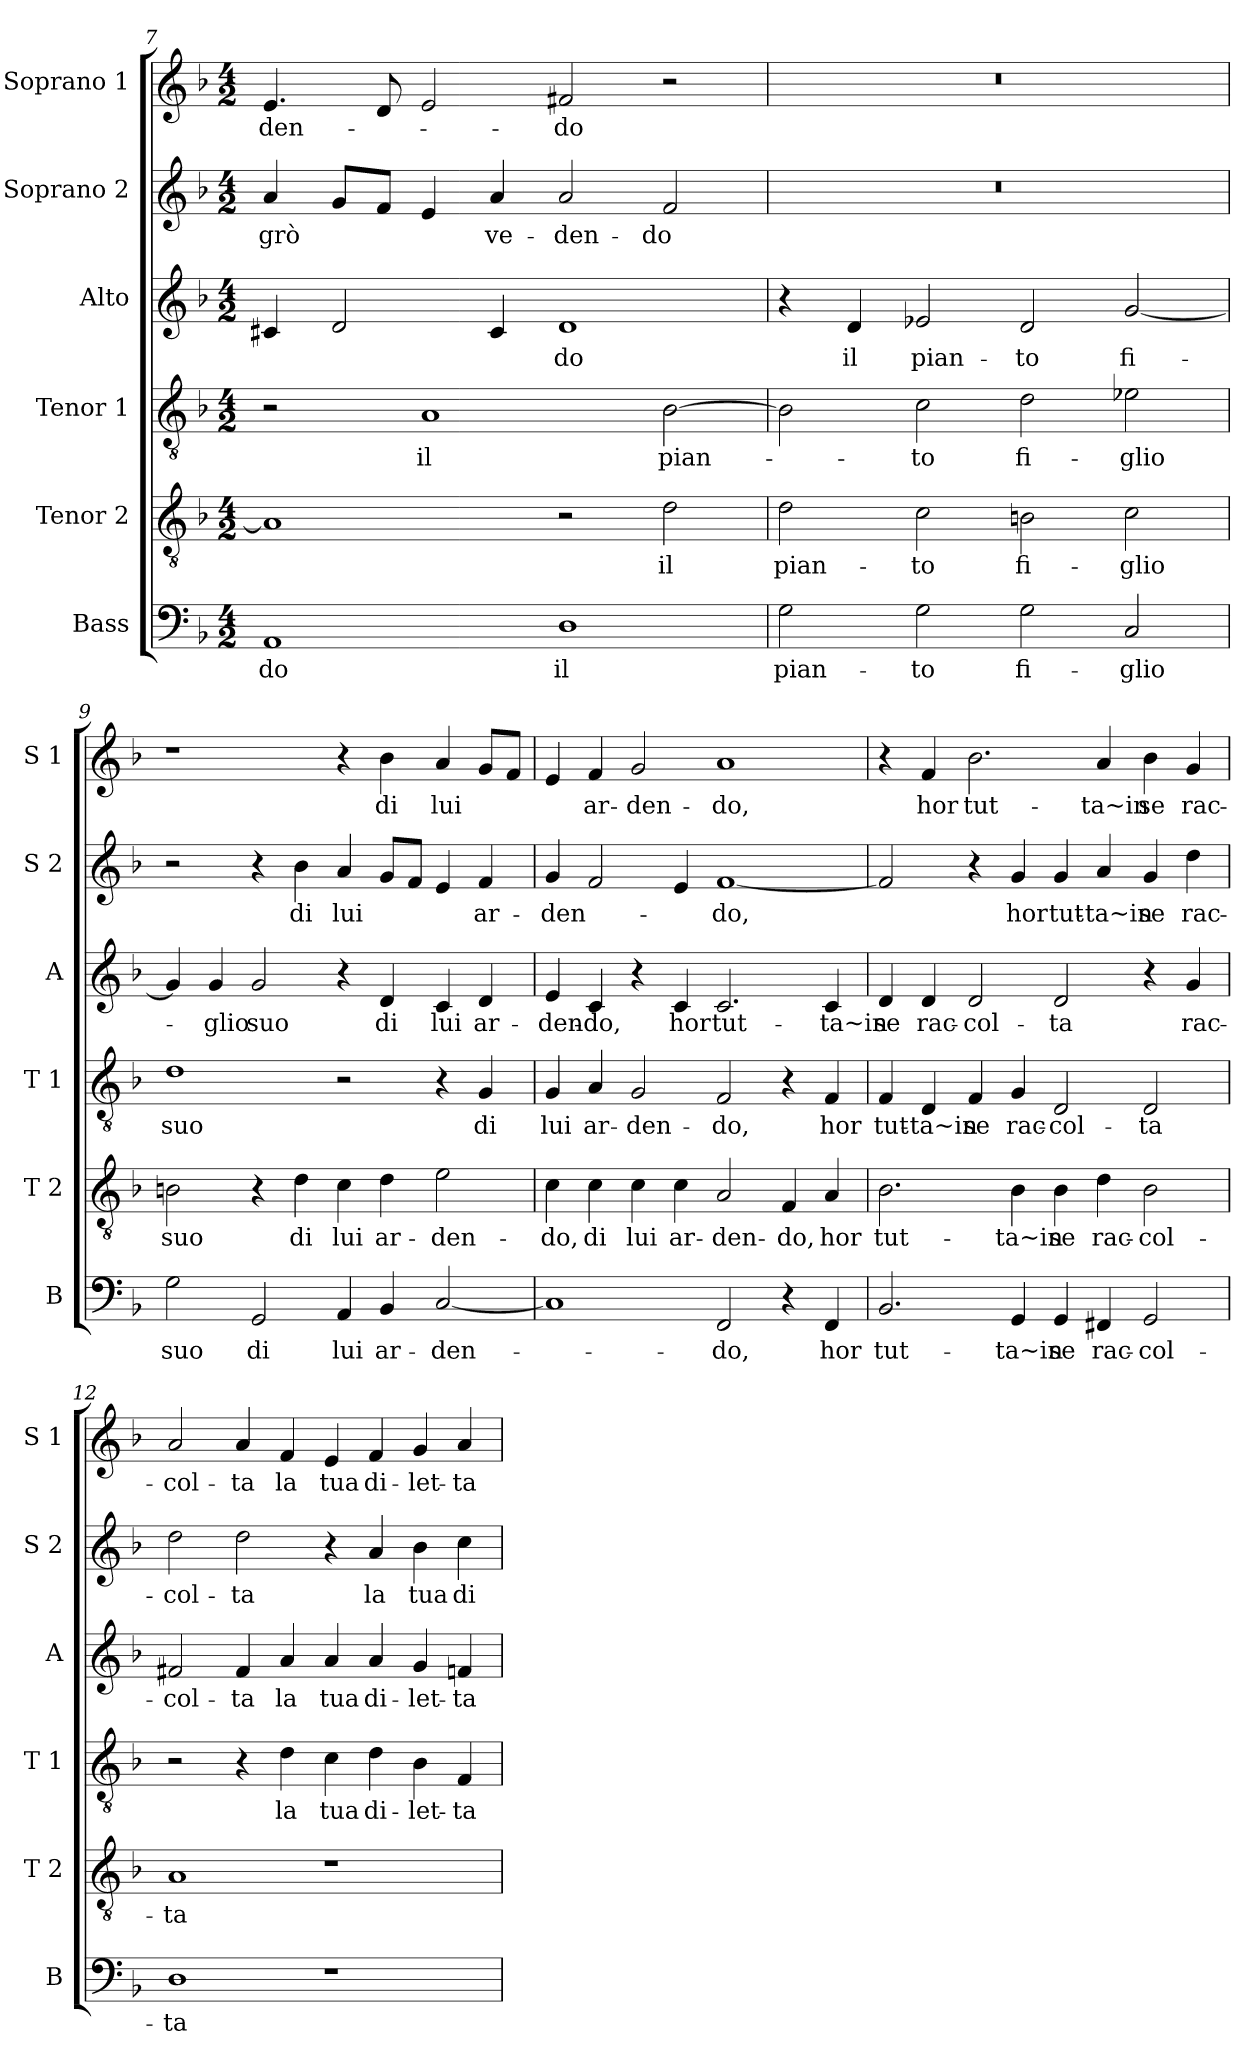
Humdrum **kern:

**kern	**text	**kern	**text	**kern	**text	**kern	**text	**kern	**text	**kern	**text
*part6	*part6	*part5	*part5	*part4	*part4	*part3	*part3	*part2	*part2	*part1	*part1
*staff6	*staff6	*staff5	*staff5	*staff4	*staff4	*staff3	*staff3	*staff2	*staff2	*staff1	*staff1
*I"Bass	*	*I"Tenor 2	*	*I"Tenor 1	*	*I"Alto	*	*I"Soprano 2	*	*I"Soprano 1	*
*I'B	*	*I'T 2	*	*I'T 1	*	*I'A	*	*I'S 2	*	*I'S 1	*
!!LO:PB:g=z
*clefF4	*	*clefGv2	*	*clefGv2	*	*clefG2	*	*clefG2	*	*clefG2	*
*k[b-]	*	*k[b-]	*	*k[b-]	*	*k[b-]	*	*k[b-]	*	*k[b-]	*
*F:	*	*F:	*	*F:	*	*F:	*	*F:	*	*F:	*
*M4/2	*	*M4/2	*	*M4/2	*	*M4/2	*	*M4/2	*	*M4/2	*
=7	=7	=7	=7	=7	=7	=7	=7	=7	=7	=7	=7
!	!LO:LY:b	!	!	!	!	!	!	!	!LO:LY:b	!	!LO:LY:b
1AA	-do	1A]	.	2r	.	4c#X/	.	4a/	-grò	4.e/	-den-
.	.	.	.	.	.	2d/	.	8g/L	.	.	.
.	.	.	.	.	.	.	.	8f/J	.	8d/	.
!	!	!	!	!	!LO:LY:b	!	!	!	!	!	!
.	.	.	.	1A	il	.	.	4e/	.	2e/	.
!	!	!	!	!	!	!	!	!	!LO:LY:b	!	!
.	.	.	.	.	.	4c#/	.	4a/	ve-	.	.
!	!LO:LY:b	!	!	!	!	!	!LO:LY:b	!	!LO:LY:b	!	!LO:LY:b
1D	il	2r	.	.	.	1d	-do	2a/	-den-	2f#X/	-do
!	!	!	!LO:LY:b	!	!LO:LY:b	!	!	!	!LO:LY:b	!	!
.	.	2d\	il	[2B-\	pian-	.	.	2f/	-do	2r	.
=8	=8	=8	=8	=8	=8	=8	=8	=8	=8	=8	=8
!	!LO:LY:b	!	!LO:LY:b	!	!	!	!	!	!	!	!
2G\	pian-	2d\	pian-	2B-\]	.	4r	.	0r	.	0r	.
!	!	!	!	!	!	!	!LO:LY:b	!	!	!	!
.	.	.	.	.	.	4d/	il	.	.	.	.
!	!LO:LY:b	!	!LO:LY:b	!	!LO:LY:b	!	!LO:LY:b	!	!	!	!
2G\	-to	2c\	-to	2c\	-to	2e-X/	pian-	.	.	.	.
!	!LO:LY:b	!	!LO:LY:b	!	!LO:LY:b	!	!LO:LY:b	!	!	!	!
2G\	fi-	2Bn\	fi-	2d\	fi-	2d/	-to	.	.	.	.
!	!LO:LY:b	!	!LO:LY:b	!	!LO:LY:b	!	!LO:LY:b	!	!	!	!
2C/	-glio	2c\	-glio	2e-X\	-glio	[2g/	fi-	.	.	.	.
=9	=9	=9	=9	=9	=9	=9	=9	=9	=9	=9	=9
!	!LO:LY:b	!	!LO:LY:b	!	!LO:LY:b	!	!	!	!	!	!
2G\	suo	2Bn\	suo	1d	suo	4g/]	.	2r	.	1r	.
!	!	!	!	!	!	!	!LO:LY:b	!	!	!	!
.	.	.	.	.	.	4g/	-glio	.	.	.	.
!	!LO:LY:b	!	!	!	!	!	!LO:LY:b	!	!	!	!
2GG/	di	4r	.	.	.	2g/	suo	4r	.	.	.
!	!	!	!LO:LY:b	!	!	!	!	!	!LO:LY:b	!	!
.	.	4d\	di	.	.	.	.	4b-\	di	.	.
!	!LO:LY:b	!	!LO:LY:b	!	!	!	!	!	!LO:LY:b	!	!
4AA/	lui	4c\	lui	2r	.	4r	.	4a/	lui	4r	.
!	!LO:LY:b	!	!LO:LY:b	!	!	!	!LO:LY:b	!	!	!	!LO:LY:b
4BB-/	ar-	4d\	ar-	.	.	4d/	di	8g/L	.	4b-\	di
.	.	.	.	.	.	.	.	8f/J	.	.	.
!	!LO:LY:b	!	!LO:LY:b	!	!	!	!LO:LY:b	!	!	!	!LO:LY:b
[2C/	-den-	2e\	-den-	4r	.	4c/	lui	4e/	.	4a/	lui
!	!	!	!	!	!LO:LY:b	!	!LO:LY:b	!	!LO:LY:b	!	!
.	.	.	.	4G/	di	4d/	ar-	4f/	ar-	8g/L	.
.	.	.	.	.	.	.	.	.	.	8f/J	.
!!LO:LB:g=z
=10	=10	=10	=10	=10	=10	=10	=10	=10	=10	=10	=10
!	!	!	!LO:LY:b	!	!LO:LY:b	!	!LO:LY:b	!	!LO:LY:b	!	!
1C]	.	4c\	-do,	4G/	lui	4e/	-den-	4g/	-den-	4e/	.
!	!	!	!LO:LY:b	!	!LO:LY:b	!	!LO:LY:b	!	!	!	!LO:LY:b
.	.	4c\	di	4A/	ar-	4c/	-do,	2f/	.	4f/	ar-
!	!	!	!LO:LY:b	!	!LO:LY:b	!	!	!	!	!	!LO:LY:b
.	.	4c\	lui	2G/	-den-	4r	.	.	.	2g/	-den-
!	!	!	!LO:LY:b	!	!	!	!LO:LY:b	!	!	!	!
.	.	4c\	ar-	.	.	4c/	hor	4e/	.	.	.
!	!LO:LY:b	!	!LO:LY:b	!	!LO:LY:b	!	!LO:LY:b	!	!LO:LY:b	!	!LO:LY:b
2FF/	-do,	2A/	-den-	2F/	-do,	2.c/	tut-	[1f	-do,	1a	-do,
!	!	!	!LO:LY:b	!	!	!	!	!	!	!	!
4r	.	4F/	-do,	4r	.	.	.	.	.	.	.
!	!LO:LY:b	!	!LO:LY:b	!	!LO:LY:b	!	!LO:LY:b	!	!	!	!
4FF/	hor	4A/	hor	4F/	hor	4c/	-ta~in	.	.	.	.
=11	=11	=11	=11	=11	=11	=11	=11	=11	=11	=11	=11
!	!LO:LY:b	!	!LO:LY:b	!	!LO:LY:b	!	!LO:LY:b	!	!	!	!
2.BB-/	tut-	2.B-\	tut-	4F/	tut-	4d/	se	2f/]	.	4r	.
!	!	!	!	!	!LO:LY:b	!	!LO:LY:b	!	!	!	!LO:LY:b
.	.	.	.	4D/	-ta~in	4d/	rac-	.	.	4f/	hor
!	!	!	!	!	!LO:LY:b	!	!LO:LY:b	!	!	!	!LO:LY:b
.	.	.	.	4F/	se	2d/	-col-	4r	.	2.b-\	tut-
!	!LO:LY:b	!	!LO:LY:b	!	!LO:LY:b	!	!	!	!LO:LY:b	!	!
4GG/	-ta~in	4B-\	-ta~in	4G/	rac-	.	.	4g/	hor	.	.
!	!LO:LY:b	!	!LO:LY:b	!	!LO:LY:b	!	!LO:LY:b	!	!LO:LY:b	!	!
4GG/	se	4B-\	se	2D/	-col-	2d/	-ta	4g/	tut-	.	.
!	!LO:LY:b	!	!LO:LY:b	!	!	!	!	!	!LO:LY:b	!	!LO:LY:b
4FF#X/	rac-	4d\	rac-	.	.	.	.	4a/	-ta~in	4a/	-ta~in
!	!LO:LY:b	!	!LO:LY:b	!	!LO:LY:b	!	!	!	!LO:LY:b	!	!LO:LY:b
2GG/	-col-	2B-\	-col-	2D/	-ta	4r	.	4g/	se	4b-\	se
!	!	!	!	!	!	!	!LO:LY:b	!	!LO:LY:b	!	!LO:LY:b
.	.	.	.	.	.	4g/	rac-	4dd\	rac-	4g/	rac-
=12	=12	=12	=12	=12	=12	=12	=12	=12	=12	=12	=12
!	!LO:LY:b	!	!LO:LY:b	!	!	!	!LO:LY:b	!	!LO:LY:b	!	!LO:LY:b
1D	-ta	1A	-ta	2r	.	2f#X/	-col-	2dd\	-col-	2a/	-col-
!	!	!	!	!	!	!	!LO:LY:b	!	!LO:LY:b	!	!LO:LY:b
.	.	.	.	4r	.	4f#/	-ta	2dd\	-ta	4a/	-ta
!	!	!	!	!	!LO:LY:b	!	!LO:LY:b	!	!	!	!LO:LY:b
.	.	.	.	4d\	la	4a/	la	.	.	4f/	la
!	!	!	!	!	!LO:LY:b	!	!LO:LY:b	!	!	!	!LO:LY:b
1r	.	1r	.	4c\	tua	4a/	tua	4r	.	4e/	tua
!	!	!	!	!	!LO:LY:b	!	!LO:LY:b	!	!LO:LY:b	!	!LO:LY:b
.	.	.	.	4d\	di-	4a/	di-	4a/	la	4f/	di-
!	!	!	!	!	!LO:LY:b	!	!LO:LY:b	!	!LO:LY:b	!	!LO:LY:b
.	.	.	.	4B-\	-let-	4g/	-let-	4b-\	tua	4g/	-let-
!	!	!	!	!	!LO:LY:b	!	!LO:LY:b	!	!LO:LY:b	!	!LO:LY:b
.	.	.	.	4F/	-ta	4fn/	-ta	4cc\	di-	4a/	-ta
=	=	=	=	=	=	=	=	=	=	=	=
*-	*-	*-	*-	*-	*-	*-	*-	*-	*-	*-	*-
